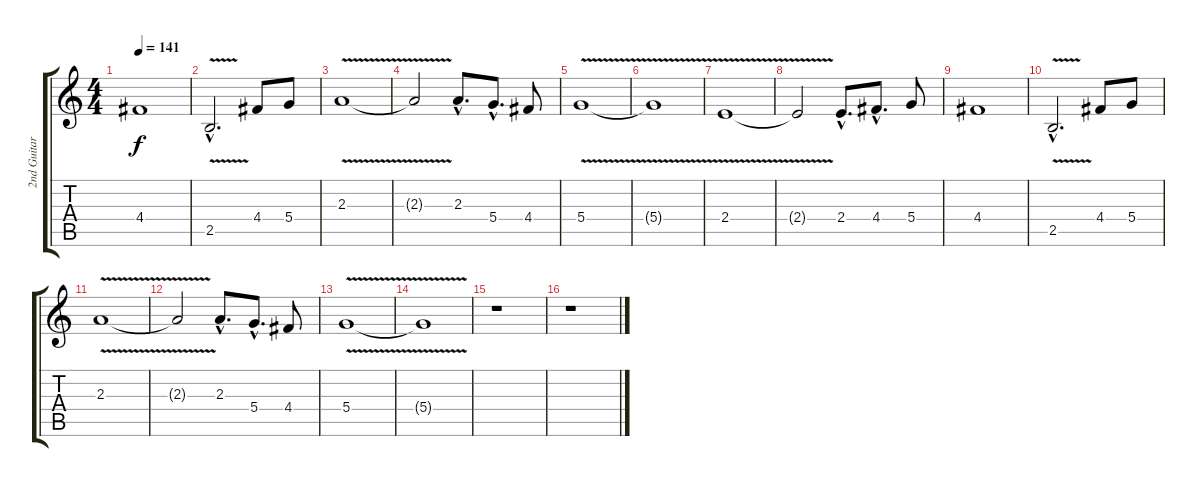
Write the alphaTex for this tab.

\track ("2nd Guitar" "2nd Guitar") {instrument distortionguitar}
\staff {score tabs}
\tuning (E4 B3 G3 D3 A2 E2) {hide}
\ts (4 4)
\tempo 141
\clef g2
\ks c
4.4.1{dy f} |
2.5{v hac}.2{d} 4.4.8 5.4.8 |
2.3{v}.1 |
2.3{t}.2 2.3{hac}.8{d} 5.4{hac}.8{d} 4.4.8 |
5.4{v}.1 |
5.4{t}.1 |
2.4{v}.1 |
2.4{t}.2 2.4{hac}.8{d} 4.4{hac}.8{d} 5.4.8 |
4.4.1 |
2.5{v hac}.2{d} 4.4.8 5.4.8 |
2.3{v}.1 |
2.3{t}.2 2.3{hac}.8{d} 5.4{hac}.8{d} 4.4.8 |
5.4{v}.1 |
5.4{t}.1 |
r.1 |
r.1
